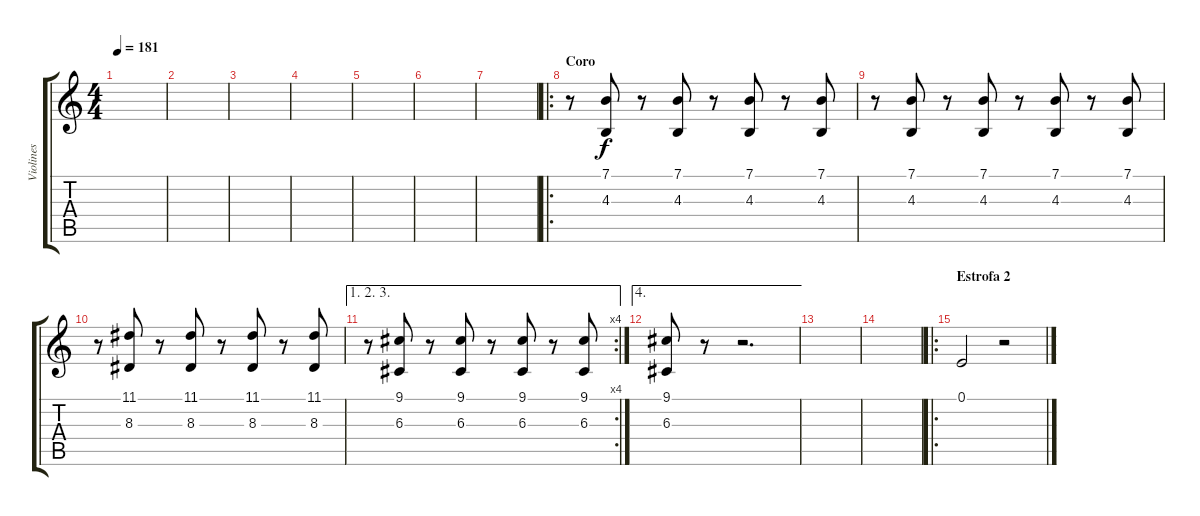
\track ("Violines" "Violines") {instrument violin}
\staff {score tabs}
\tuning (E4 B3 G3 D3 A2 E2) {hide}
\ts (4 4)
\tempo 181
\clef g2
\ks c
|
|
|
|
|
|
|
\ro
\section ("" "Coro")
r.8 (7.1 4.3).8 r.8 (7.1 4.3).8 r.8 (7.1 4.3).8 r.8 (7.1 4.3).8 |
r.8 (7.1 4.3).8 r.8 (7.1 4.3).8 r.8 (7.1 4.3).8 r.8 (7.1 4.3).8 |
r.8 (11.1 8.3).8 r.8 (11.1 8.3).8 r.8 (11.1 8.3).8 r.8 (11.1 8.3).8 |
\ae (1 2 3)
\rc 4
r.8 (9.1 6.3).8 r.8 (9.1 6.3).8 r.8 (9.1 6.3).8 r.8 (9.1 6.3).8 |
\ae 4
(9.1 6.3).8 r.8 r.2{d} |
|
|
\ro
\section ("" "Estrofa 2")
0.1.2 r.2
